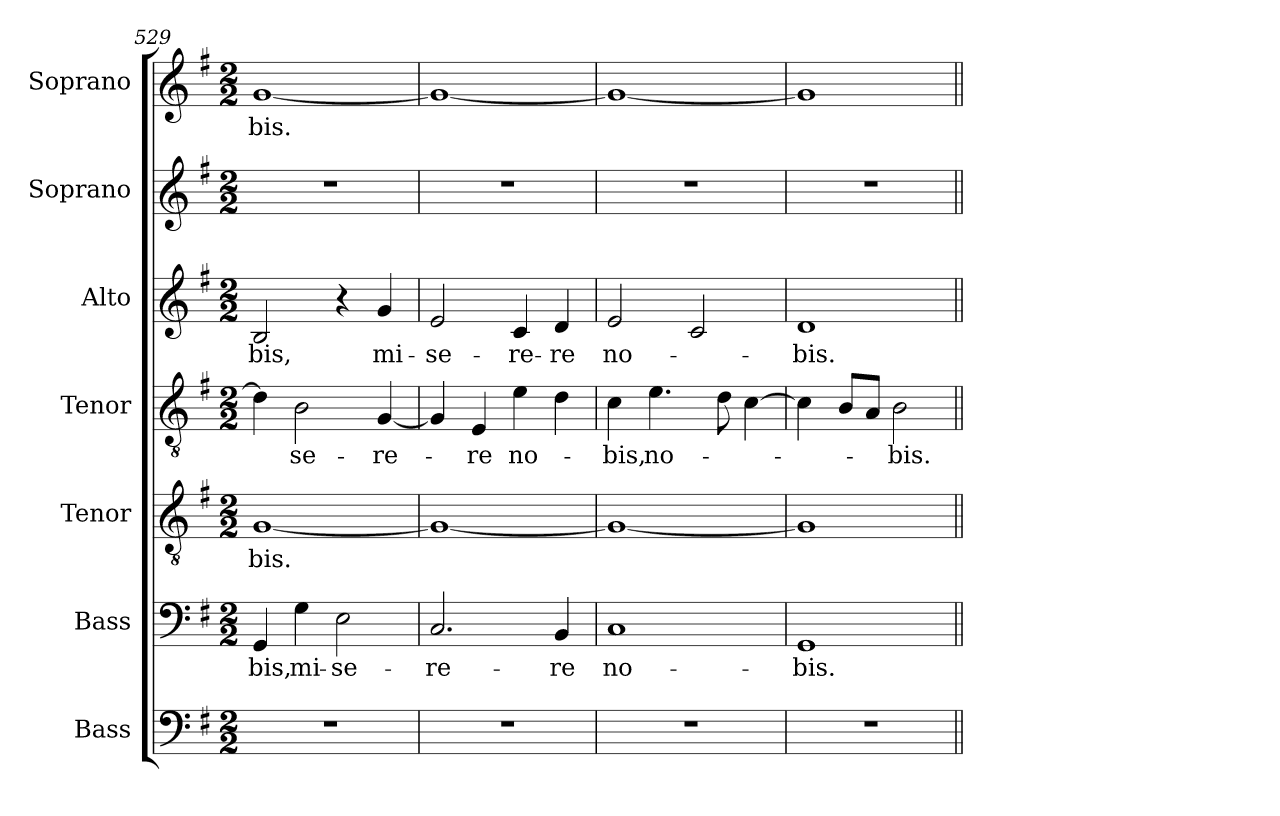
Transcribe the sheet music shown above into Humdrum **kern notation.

**kern	**kern	**text	**kern	**text	**kern	**text	**kern	**text	**kern	**kern	**text
*part7	*part6	*part6	*part5	*part5	*part4	*part4	*part3	*part3	*part2	*part1	*part1
*staff7	*staff6	*staff6	*staff5	*staff5	*staff4	*staff4	*staff3	*staff3	*staff2	*staff1	*staff1
*I"Bass	*I"Bass	*	*I"Tenor	*	*I"Tenor	*	*I"Alto	*	*I"Soprano	*I"Soprano	*
*I'B.	*I'B.	*	*I'T.	*	*I'T.	*	*I'A.	*	*I'S.	*I'S.	*
*clefF4	*clefF4	*	*clefGv2	*	*clefGv2	*	*clefG2	*	*clefG2	*clefG2	*
*	*	*	*ITrd7c12	*	*ITrd7c12	*	*	*	*	*	*
*k[f#]	*k[f#]	*	*k[f#]	*	*k[f#]	*	*k[f#]	*	*k[f#]	*k[f#]	*
*G:	*G:	*	*G:	*	*G:	*	*G:	*	*G:	*G:	*
*M2/2	*M2/2	*	*M2/2	*	*M2/2	*	*M2/2	*	*M2/2	*M2/2	*
=529	=529	=529	=529	=529	=529	=529	=529	=529	=529	=529	=529
!	!	!LO:LY:b:color=#000000	!	!	!	!	!	!	!	!	!
!	!	!	!	!LO:LY:b:color=#000000	!	!	!	!	!	!	!
!	!	!	!	!	!	!	!	!LO:LY:b:color=#000000	!	!	!
!	!	!	!	!	!	!	!	!	!	!	!LO:LY:b:color=#000000
1r	4GGi/	-bis,	[1GGi	-bis.	4Di\]	.	2Bi/	-bis,	1r	[1gi	-bis.
!	!	!LO:LY:b:color=#000000	!	!	!	!	!	!	!	!	!
!	!	!	!	!	!	!LO:LY:b:color=#000000	!	!	!	!	!
.	4Gi\	mi-	.	.	2BBi\	-se-	.	.	.	.	.
!	!	!LO:LY:b:color=#000000	!	!	!	!	!	!	!	!	!
.	2Ei\	-se-	.	.	.	.	4r	.	.	.	.
!	!	!	!	!	!	!LO:LY:b:color=#000000	!	!	!	!	!
!	!	!	!	!	!	!	!	!LO:LY:b:color=#000000	!	!	!
.	.	.	.	.	[4GGi/	-re-	4gi/	mi-	.	.	.
!!LO:LB:g=z
=530	=530	=530	=530	=530	=530	=530	=530	=530	=530	=530	=530
!	!	!LO:LY:b:color=#000000	!	!	!	!	!	!	!	!	!
!	!	!	!	!	!	!	!	!LO:LY:b:color=#000000	!	!	!
1r	2.Ci/	-re-	1GGi_	.	4GGi/]	.	2ei/	-se-	1r	1gi_	.
!	!	!	!	!	!	!LO:LY:b:color=#000000	!	!	!	!	!
.	.	.	.	.	4EEi/	-re	.	.	.	.	.
!	!	!	!	!	!	!LO:LY:b:color=#000000	!	!	!	!	!
!	!	!	!	!	!	!	!	!LO:LY:b:color=#000000	!	!	!
.	.	.	.	.	4Ei\	no-	4ci/	-re-	.	.	.
!	!	!LO:LY:b:color=#000000	!	!	!	!	!	!	!	!	!
!	!	!	!	!	!	!	!	!LO:LY:b:color=#000000	!	!	!
.	4BBi/	-re	.	.	4Di\	.	4di/	-re	.	.	.
=531	=531	=531	=531	=531	=531	=531	=531	=531	=531	=531	=531
!	!	!LO:LY:b:color=#000000	!	!	!	!	!	!	!	!	!
!	!	!	!	!	!	!LO:LY:b:color=#000000	!	!	!	!	!
!	!	!	!	!	!	!	!	!LO:LY:b:color=#000000	!	!	!
1r	1Ci	no-	1GGi_	.	4Ci\	-bis,	2ei/	no-	1r	1gi_	.
!	!	!	!	!	!	!LO:LY:b:color=#000000	!	!	!	!	!
.	.	.	.	.	4.Ei\	no-	.	.	.	.	.
.	.	.	.	.	.	.	2ci/	.	.	.	.
.	.	.	.	.	8Di\	.	.	.	.	.	.
.	.	.	.	.	[4Ci\	.	.	.	.	.	.
=532	=532	=532	=532	=532	=532	=532	=532	=532	=532	=532	=532
!	!	!LO:LY:b:color=#000000	!	!	!	!	!	!	!	!	!
!	!	!	!	!	!	!	!	!LO:LY:b:color=#000000	!	!	!
1r	1GGi	-bis.	1GGi]	.	4Ci\]	.	1di	-bis.	1r	1gi]	.
.	.	.	.	.	8BBi/L	.	.	.	.	.	.
.	.	.	.	.	8AAi/J	.	.	.	.	.	.
!	!	!	!	!	!	!LO:LY:b:color=#000000	!	!	!	!	!
.	.	.	.	.	2BBi\	-bis.	.	.	.	.	.
=||	=||	=||	=||	=||	=||	=||	=||	=||	=||	=||	=||
*-	*-	*-	*-	*-	*-	*-	*-	*-	*-	*-	*-
